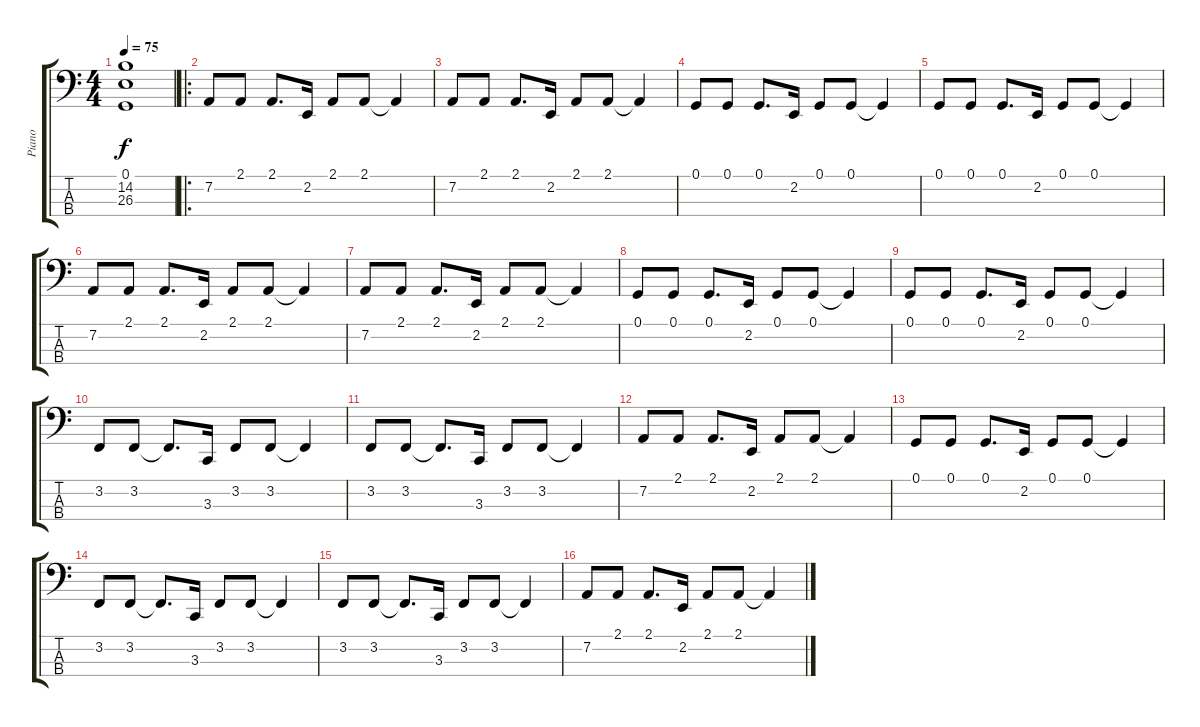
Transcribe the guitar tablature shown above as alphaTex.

\track ("Piano" "Piano") {instrument acousticgrandpiano}
\staff {score tabs}
\tuning (G2 D2 A1 E1) {hide}
\ts (4 4)
\tempo 75
\clef f4
\ks c
(0.1 14.2 26.3).1{dy f} |
\ro
7.2.8 2.1.8 2.1.8{d} 2.2.16 2.1.8 2.1.8 2.1{t}.4 |
7.2.8 2.1.8 2.1.8{d} 2.2.16 2.1.8 2.1.8 2.1{t}.4 |
0.1.8 0.1.8 0.1.8{d} 2.2.16 0.1.8 0.1.8 0.1{t}.4 |
0.1.8 0.1.8 0.1.8{d} 2.2.16 0.1.8 0.1.8 0.1{t}.4 |
7.2.8 2.1.8 2.1.8{d} 2.2.16 2.1.8 2.1.8 2.1{t}.4 |
7.2.8 2.1.8 2.1.8{d} 2.2.16 2.1.8 2.1.8 2.1{t}.4 |
0.1.8 0.1.8 0.1.8{d} 2.2.16 0.1.8 0.1.8 0.1{t}.4 |
0.1.8 0.1.8 0.1.8{d} 2.2.16 0.1.8 0.1.8 0.1{t}.4 |
3.2.8 3.2.8 3.2{t}.8{d} 3.3.16 3.2.8 3.2.8 3.2{t}.4 |
3.2.8 3.2.8 3.2{t}.8{d} 3.3.16 3.2.8 3.2.8 3.2{t}.4 |
7.2.8 2.1.8 2.1.8{d} 2.2.16 2.1.8 2.1.8 2.1{t}.4 |
0.1.8 0.1.8 0.1.8{d} 2.2.16 0.1.8 0.1.8 0.1{t}.4 |
3.2.8 3.2.8 3.2{t}.8{d} 3.3.16 3.2.8 3.2.8 3.2{t}.4 |
3.2.8 3.2.8 3.2{t}.8{d} 3.3.16 3.2.8 3.2.8 3.2{t}.4 |
7.2.8 2.1.8 2.1.8{d} 2.2.16 2.1.8 2.1.8 2.1{t}.4
